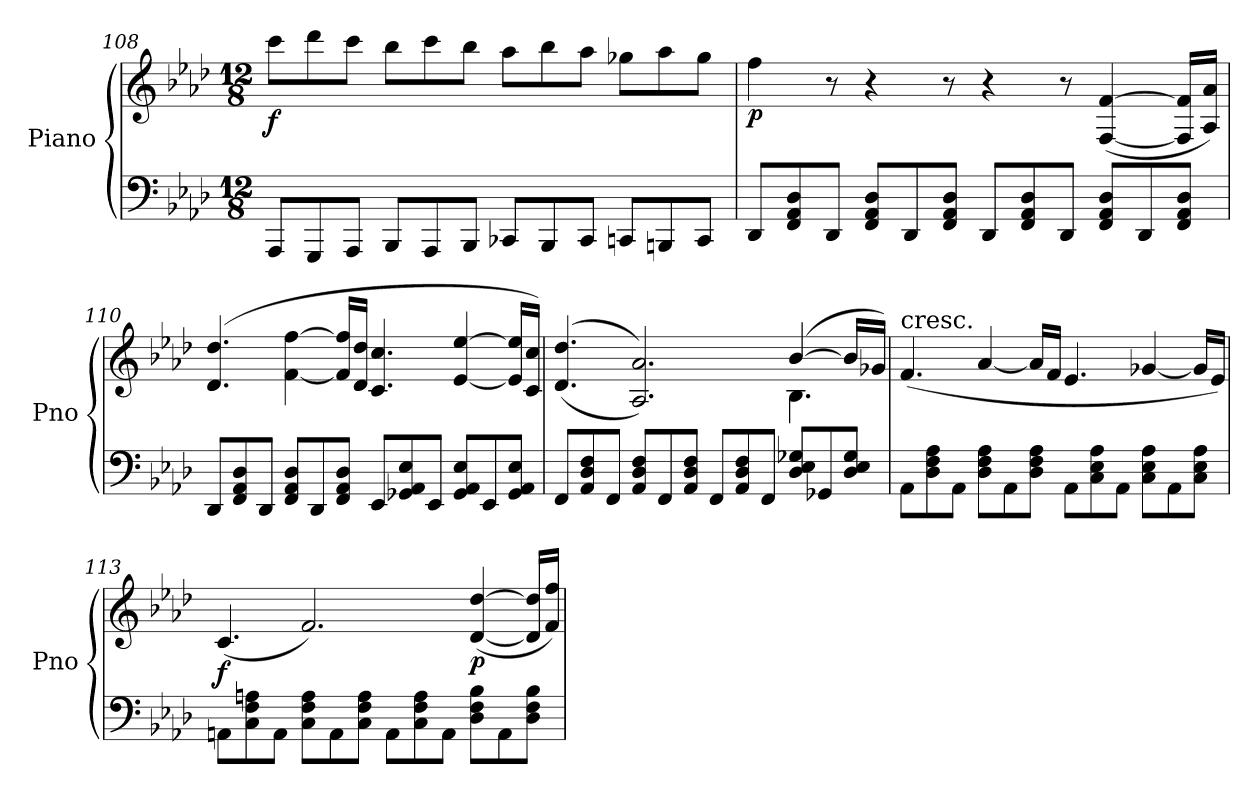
**kern	**kern	**dynam
*part1	*part1	*part1
*staff2	*staff1	*staff1/2
*I"Piano	*	*
*I'Pno	*	*
*clefF4	*clefG2	*
*k[b-e-a-d-]	*k[b-e-a-d-]	*
*A-:	*A-:	*
*M12/8	*M12/8	*
=108	=108	=108
!	!	!LO:DY:b
8AAA-/L	8ccc\L	f
8GGG/	8ddd-\	.
8AAA-/J	8ccc\J	.
8BBB-/L	8bb-\L	.
8AAA-/	8ccc\	.
8BBB-/J	8bb-\J	.
8CC-X/L	8aa-\L	.
8BBB-/	8bb-\	.
8CC-/J	8aa-\J	.
8CCn/L	8gg-X\L	.
8BBBn/	8aa-\	.
8CC/J	8gg-\J	.
!!LO:LB:g=z
=109	=109	=109
!	!	!LO:DY:b
8DD-/L	4ff\	p
8FF/ 8AA-/ 8D-/	.	.
8DD-/J	8r	.
8FF/ 8AA-/ 8D-/L	4r	.
8DD-/	.	.
8FF/ 8AA-/ 8D-/J	8r	.
8DD-/L	4r	.
8FF/ 8AA-/ 8D-/	.	.
8DD-/J	8r	.
8FF/ 8AA-/ 8D-/L	(<[4F/ [4f/	.
8DD-/	.	.
8FF/ 8AA-/ 8D-/J	16F/] 16f/]LL	.
.	16A-/ 16a-/JJ)	.
=110	=110	=110
8DD-/L	(>4.d-/ 4.dd-/	.
8FF/ 8AA-/ 8D-/	.	.
8DD-/J	.	.
8FF/ 8AA-/ 8D-/L	[4f\ [4ff\	.
8DD-/	.	.
8FF/ 8AA-/ 8D-/J	16f/] 16ff/]LL	.
.	16d-/ 16dd-/JJ	.
8EE-/L	4.c/ 4.cc/	.
8GG-X/ 8AA-/ 8E-/	.	.
8EE-/J	.	.
8GG-/ 8AA-/ 8E-/L	[4e-/ [4ee-/	.
8EE-/	.	.
8GG-/ 8AA-/ 8E-/J	16e-/] 16ee-/]LL	.
.	16c/ 16cc/JJ)	.
!!LO:PB:g=z
=111	=111	=111
*	*^	*
8FF/L	(>(>4.d-/ 4.dd-/	8ryy	.
*	*v	*v	*
8AA-/ 8D-/ 8F/	.	.
8FF/J	.	.
8AA-/ 8D-/ 8F/L	2.A-/ 2.a-/))	.
8FF/	.	.
8AA-/ 8D-/ 8F/J	.	.
8FF/L	.	.
8AA-/ 8D-/ 8F/	.	.
8FF/J	.	.
*	*^	*
8D-/ 8E-/ 8G-X/L	(>[4b-/	4.B-\	.
8GG-X/	.	.	.
8D-/ 8E-/ 8G-/J	16b-/LL]	.	.
.	16g-X/JJ)	.	.
*	*v	*v	*
=112	=112	=112
!	!LO:TX:a:t=cresc.	!
8AA-\L	(<4.f/	.
8D-\ 8F\ 8A-\	.	.
8AA-\J	.	.
8D-\ 8F\ 8A-\L	[4a-/	.
8AA-\	.	.
8D-\ 8F\ 8A-\J	16a-/LL]	.
.	16f/JJ	.
8AA-\L	4.e-/	.
8C\ 8E-\ 8A-\	.	.
8AA-\J	.	.
8C\ 8E-\ 8A-\L	[4g-X/	.
8AA-\	.	.
8C\ 8E-\ 8A-\J	16g-/LL]	.
.	16e-/JJ)	.
!!LO:LB:g=z
=113	=113	=113
!	!	!LO:DY:b
8AAn\L	(<4.c/	f
8C\ 8F\ 8An\	.	.
8AA\J	.	.
8C\ 8F\ 8A\L	2.f/)	.
8AA\	.	.
8C\ 8F\ 8A\J	.	.
8AA\L	.	.
8C\ 8F\ 8A\	.	.
8AA\J	.	.
!	!	!LO:DY:b
8D-\ 8F\ 8B-\L	(<[4d-/ [4dd-/	p
8AA\	.	.
8D-\ 8F\ 8B-\J	16d-/] 16dd-/]LL	.
.	16f/ 16ff/JJ)	.
=	=	=
*-	*-	*-
